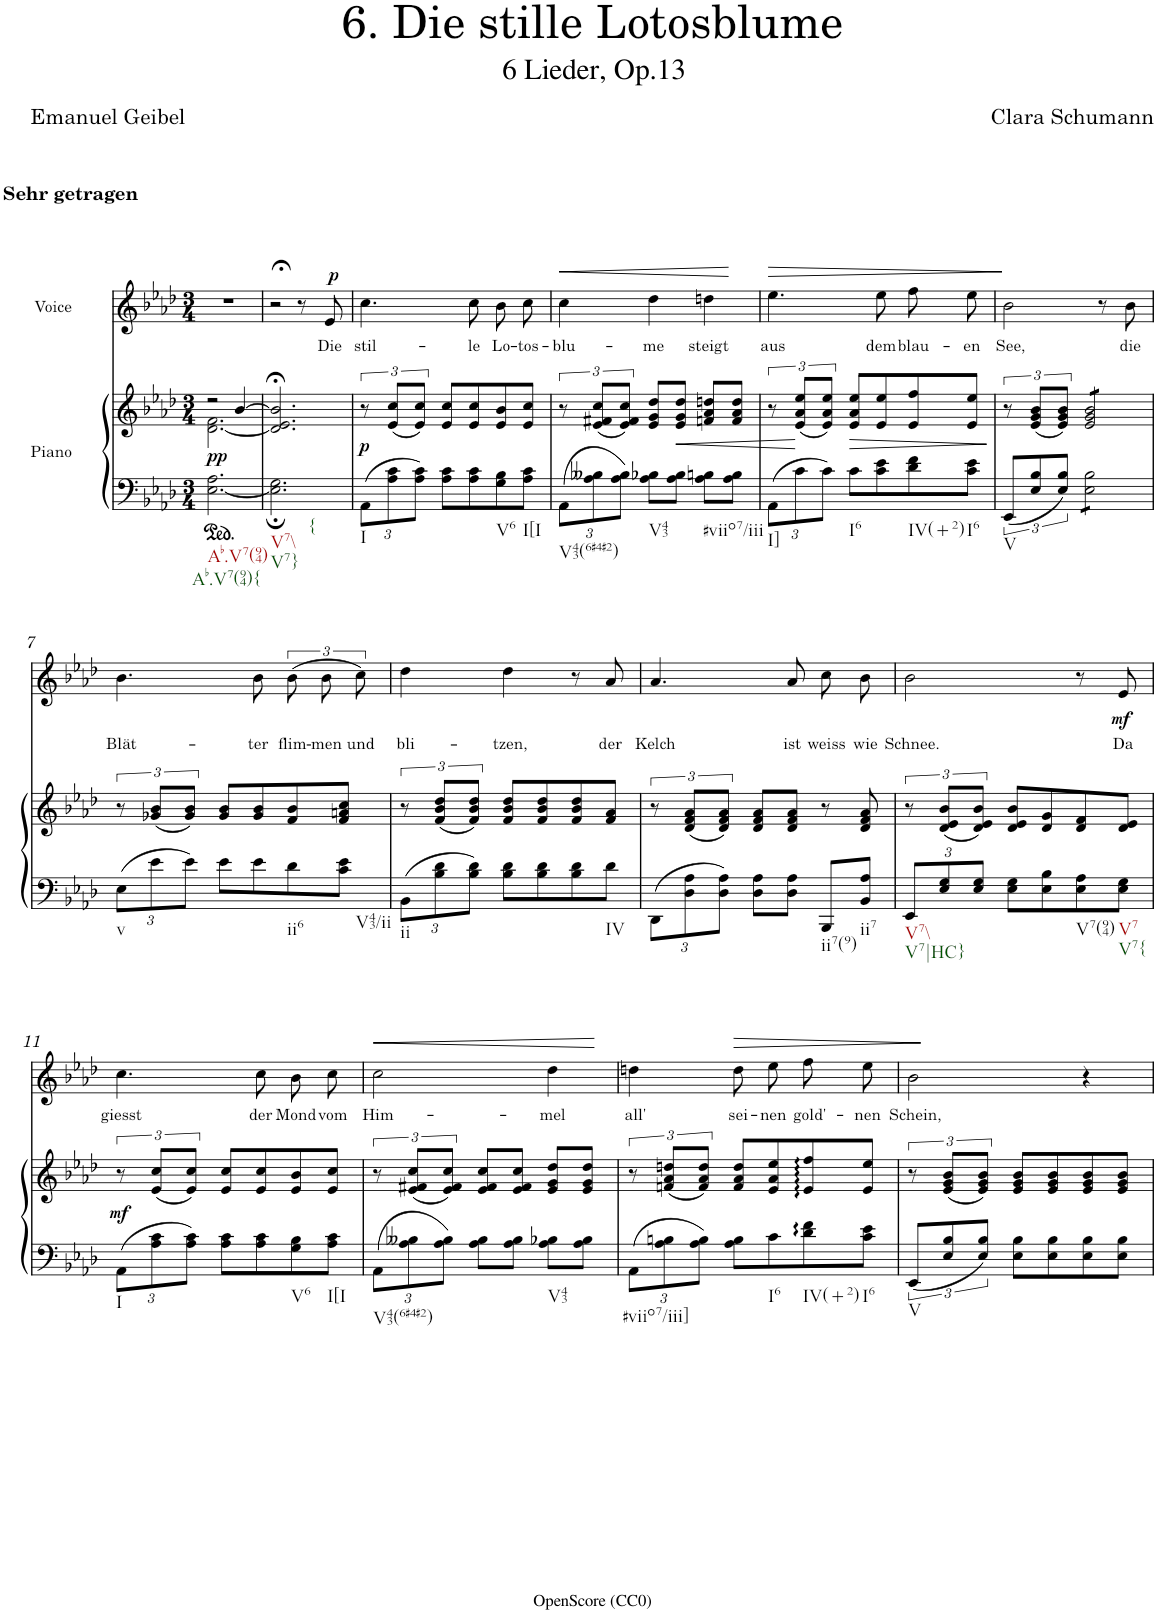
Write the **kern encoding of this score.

**kern	**kern	**dynam	**kern	**text	**dynam
*part2	*part2	*part2	*part1	*part1	*part1
*staff3	*staff2	*staff2/3	*staff1	*staff1	*staff1
*I"Piano	*	*	*I"Voice	*	*
*I'Pno	*	*	*	*	*
*clefF4	*clefG2	*	*clefG2	*	*
*k[b-e-a-d-]	*k[b-e-a-d-]	*	*k[b-e-a-d-]	*	*
*M3/4	*M3/4	*	*M3/4	*	*
=1	=1	=1	=1	=1	=1
*	*^	*	*	*	*
!	!	!	!	!LO:TX:a:B:t=Sehr getragen	!	!
!LO:TX:b:t=Ab.V7(94)	!	!	!	!	!	!
!LO:TX:b:t=Ab.V7(94){	!	!	!	!	!	!
!	!	!	!LO:DY:b	!	!	!
[2.E-\ 2.A-\	2r	[2.d-\ 2.f\	pp	2.r	.	.
.	[4b-/	.	.	.	.	.
*	*v	*v	*	*	*	*
=2	=2	=2	=2	=2	=2
!LO:TX:b:t=V7\\	!	!	!	!	!
!LO:TX:b:t=V7}	!	!	!	!	!
!LO:TX:b:t={	!	!	!	!	!
2.E-\]; 2.G\;	2.d-/];< 2.e-/;< 2.b-/];<	.	2r;<	.	.
.	.	.	8r	.	.
!	!	!	!	!LO:LY:b	!LO:DY:a
.	.	.	8e-/	Die	p
=3	=3	=3	=3	=3	=3
*Xbrackettup	*	*	*	*	*
!LO:TX:b:t=I	!	!	!	!	!
!	!	!LO:DY:b	!	!LO:LY:b	!
12AA-\L	12r	p	4.cc\	stil-	.
12A-\ 12c\	(12e-/ 12cc/L	.	.	.	.
12A-\ 12c\J	12e-/ 12cc/J)	.	.	.	.
8A-\ 8c\L	8e-/ 8cc/L	.	.	.	.
!	!	!	!	!LO:LY:b	!
8A-\ 8c\	8e-/ 8cc/	.	8cc\	-le	.
!LO:TX:b:t=V6	!	!	!	!	!
!	!	!	!	!LO:LY:b	!
8G\ 8B-\	8e-/ 8b-/	.	8b-\L	Lo-	.
!LO:TX:b:t=I[I	!	!	!	!	!
!	!	!	!	!LO:LY:b	!
8A-\ 8c\J	8e-/ 8cc/J	.	8cc\J	-tos-	.
=4	=4	=4	=4	=4	=4
!LO:TX:b:t=V43(6#4#2)	!	!	!	!	!
!	!	!	!	!LO:LY:b	!LO:HP:b
12AA-\L	12r	.	4cc\	-blu-	<
12A-\ 12B--X\	(12e-/ 12f#X/ 12cc/L	.	.	.	.
12A-\ 12B--\J	12e-/ 12f#/ 12cc/J)	.	.	.	.
!LO:TX:b:t=V43	!	!	!	!	!
!	!	!	!	!LO:LY:b	!
8A-\ 8B-X\L	8e-/ 8g/ 8dd-/L	.	4dd-\	-me	.
!	!	!LO:HP:b	!	!	!
8A-\ 8B-\J	8e-/ 8g/ 8dd-/J	<	.	.	.
!LO:TX:b:t=#viio7/iii	!	!	!	!	!
!	!	!	!	!LO:LY:b	!
8A-\ 8Bn\L	8fn/ 8a-/ 8ddn/L	.	4ddn\	steigt	.
8A-\ 8B\J	8f/ 8a-/ 8dd/J	.	.	.	.
.	.	.	.	.	[
=5	=5	=5	=5	=5	=5
!LO:TX:b:t=I]	!	!	!	!	!
!	!	!	!	!LO:LY:b	!LO:HP:b
12AA-\L	12r	.	4.ee-\	aus	>
12c\	(12e-/ 12a-/ 12ee-/L	[	.	.	.
12c\J	12e-/ 12a-/ 12ee-/J)	.	.	.	.
!LO:TX:b:t=I6	!	!	!	!	!
!	!	!LO:HP:b	!	!	!
8c\L	8e-/ 8a-/ 8ee-/L	>	.	.	.
!	!	!	!	!LO:LY:b	!
8c\ 8e-\	8e-/ 8ee-/	.	8ee-\	dem	.
!LO:TX:b:t=IV(+2)	!	!	!	!	!
!	!	!	!	!LO:LY:b	!
8d-\ 8f\	8e-/ 8ff/	.	8ff\L	blau-	.
!LO:TX:b:t=I6	!	!	!	!	!
!	!	!	!	!LO:LY:b	!
8c\ 8e-\J	8e-/ 8ee-/J	.	8ee-\J	-en	.
.	.	]	.	.	]
=6	=6	=6	=6	=6	=6
*brackettup	*	*	*	*	*
!LO:TX:b:t=V	!	!	!	!	!
!	!	!	!	!LO:LY:b	!
12EE-/L	12r	.	2b-\	See,	.
12E-/ 12B-/	(12e-/ 12g/ 12b-/L	.	.	.	.
12E-/ 12B-/J	12e-/ 12g/ 12b-/J)	.	.	.	.
*tremolo	*	*	*	*	*
*	*tremolo	*	*	*	*
8E-\ 8B-\L	8e-/ 8g/ 8b-/L	.	.	.	.
8E-\ 8B-\	8e-/ 8g/ 8b-/	.	.	.	.
8E-\ 8B-\	8e-/ 8g/ 8b-/	.	8r	.	.
!	!	!	!	!LO:LY:b	!
8E-\ 8B-\J	8e-/ 8g/ 8b-/J	.	8b-\	die	.
*	*Xtremolo	*	*	*	*
*Xtremolo	*	*	*	*	*
!!LO:LB:g=z
=7	=7	=7	=7	=7	=7
*Xbrackettup	*	*	*	*	*
!LO:TX:b:t=v	!	!	!	!	!
!	!	!	!	!LO:LY:b	!
12E-\L	12r	.	4.b-\	Blät-	.
12e-\	(12g-X/ 12b-/L	.	.	.	.
12e-\J	12g-/ 12b-/J)	.	.	.	.
8e-\L	8g-/ 8b-/L	.	.	.	.
!	!	!	!	!LO:LY:b	!
8e-\	8g-/ 8b-/	.	8b-\	-ter	.
!LO:TX:b:t=ii6	!	!	!	!	!
!	!	!	!	!LO:LY:b	!
8d-\	8f/ 8b-/	.	(12b-\L	flim-	.
!	!	!	!	!LO:LY:b	!
.	.	.	12b-\	-men	.
!LO:TX:b:t=V43/ii	!	!	!	!	!
8c\ 8e-\J	8f/ 8an/ 8cc/J	.	.	.	.
!	!	!	!	!LO:LY:b	!
.	.	.	12cc\J)	und	.
=8	=8	=8	=8	=8	=8
!LO:TX:b:t=ii	!	!	!	!	!
!	!	!	!	!LO:LY:b	!
12BB-\L	12r	.	4dd-\	bli-	.
12B-\ 12d-\	(12f/ 12b-/ 12dd-/L	.	.	.	.
12B-\ 12d-\J	12f/ 12b-/ 12dd-/J)	.	.	.	.
!	!	!	!	!LO:LY:b	!
8B-\ 8d-\L	8f/ 8b-/ 8dd-/L	.	4dd-\	-tzen,	.
8B-\ 8d-\	8f/ 8b-/ 8dd-/	.	.	.	.
8B-\ 8d-\	8f/ 8b-/ 8dd-/	.	8r	.	.
!LO:TX:b:t=IV	!	!	!	!	!
!	!	!	!	!LO:LY:b	!
8d-\J	8f/ 8a-/J	.	8a-/	der	.
=9	=9	=9	=9	=9	=9
!	!	!	!	!LO:LY:b	!
12DD-\L	12r	.	4.a-/	Kelch	.
12D-\ 12A-\	(12d-/ 12f/ 12a-/L	.	.	.	.
12D-\ 12A-\J	12d-/ 12f/ 12a-/J)	.	.	.	.
8D-\ 8A-\L	8d-/ 8f/ 8a-/L	.	.	.	.
!	!	!	!	!LO:LY:b	!
8D-\ 8A-\J	8d-/ 8f/ 8a-/J	.	8a-/	ist	.
!LO:TX:b:t=ii7(9)	!	!	!	!	!
!	!	!	!	!LO:LY:b	!
8BBB-/L	8r	.	8cc\L	weiss	.
!LO:TX:b:t=ii7	!	!	!	!	!
!	!	!	!	!LO:LY:b	!
8BB-/ 8A-/J	8d-/ 8f/ 8a-/	.	8b-\J	wie	.
=10	=10	=10	=10	=10	=10
!LO:TX:b:t=V7\\	!	!	!	!	!
!LO:TX:b:t=V7|HC}	!	!	!	!	!
!	!	!	!	!LO:LY:b	!
12EE-/L	12r	.	2b-\	Schnee.	.
12E-/ 12G/	(12d-/ 12e-/ 12b-/L	.	.	.	.
12E-/ 12G/J	12d-/ 12e-/ 12b-/J)	.	.	.	.
8E-\ 8G\L	8d-/ 8e-/ 8b-/L	.	.	.	.
8E-\ 8B-\	8d-/ 8g/	.	.	.	.
!LO:TX:b:t=V7(94)	!	!	!	!	!
8E-\ 8A-\	8d-/ 8f/	.	8r	.	.
!LO:TX:b:t=V7	!	!	!	!	!
!LO:TX:b:t=V7{	!	!	!	!	!
!	!	!	!	!LO:LY:b	!LO:DY:b
8E-\ 8G\J	8d-/ 8e-/J	.	8e-/	Da	mf
!!LO:LB:g=z
=11	=11	=11	=11	=11	=11
!LO:TX:b:t=I	!	!	!	!	!
!	!	!LO:DY:b	!	!LO:LY:b	!
12AA-\L	12r	mf	4.cc\	giesst	.
12A-\ 12c\	(12e-/ 12cc/L	.	.	.	.
12A-\ 12c\J	12e-/ 12cc/J)	.	.	.	.
8A-\ 8c\L	8e-/ 8cc/L	.	.	.	.
!	!	!	!	!LO:LY:b	!
8A-\ 8c\	8e-/ 8cc/	.	8cc\	der	.
!LO:TX:b:t=V6	!	!	!	!	!
!	!	!	!	!LO:LY:b	!
8G\ 8B-\	8e-/ 8b-/	.	8b-\L	Mond	.
!LO:TX:b:t=I[I	!	!	!	!	!
!	!	!	!	!LO:LY:b	!
8A-\ 8c\J	8e-/ 8cc/J	.	8cc\J	vom	.
=12	=12	=12	=12	=12	=12
!LO:TX:b:t=V43(6#4#2)	!	!	!	!	!
!	!	!	!	!LO:LY:b	!LO:HP:b
12AA-\L	12r	.	2cc\	Him-	<
12A-\ 12B--X\	(12e-/ 12f#X/ 12cc/L	.	.	.	.
12A-\ 12B--\J	12e-/ 12f#/ 12cc/J)	.	.	.	.
8A-\ 8B--\L	8e-/ 8f#/ 8cc/L	.	.	.	.
8A-\ 8B--\J	8e-/ 8f#/ 8cc/J	.	.	.	.
!LO:TX:b:t=V43	!	!	!	!	!
!	!	!	!	!LO:LY:b	!
8A-\ 8B-X\L	8e-/ 8g/ 8dd-/L	.	4dd-\	-mel	.
8A-\ 8B-\J	8e-/ 8g/ 8dd-/J	.	.	.	.
.	.	.	.	.	[
=13	=13	=13	=13	=13	=13
!LO:TX:b:t=#viio7/iii]	!	!	!	!	!
!	!	!	!	!LO:LY:b	!
12AA-\L	12r	.	4ddn\	all'	.
12A-\ 12Bn\	(12fn/ 12a-/ 12ddn/L	.	.	.	.
12A-\ 12B\J	12f/ 12a-/ 12dd/J)	.	.	.	.
!	!	!	!	!LO:LY:b	!LO:HP:b
8A-\ 8B\L	8f/ 8a-/ 8dd/L	.	8dd\L	sei-	>
!LO:TX:b:t=I6	!	!	!	!	!
!	!	!	!	!LO:LY:b	!
8c\	8e-/ 8a-/ 8ee-/	.	8ee-\J	-nen	.
!LO:TX:b:t=IV(+2)	!	!	!	!	!
!	!	!	!	!LO:LY:b	!
8d-\ 8f\	8e-/ 8ff/	.	8ff\L	gold'-	.
!LO:TX:b:t=I6	!	!	!	!	!
!	!	!	!	!LO:LY:b	!
8c\ 8e-\J	8e-/ 8ee-/J	.	8ee-\J	-nen	.
.	.	.	.	.	]
=14	=14	=14	=14	=14	=14
*brackettup	*	*	*	*	*
!LO:TX:b:t=V	!	!	!	!	!
!	!	!	!	!LO:LY:b	!
12EE-/L	12r	.	2b-\	Schein,	.
12E-/ 12B-/	(12e-/ 12g/ 12b-/L	.	.	.	.
12E-/ 12B-/J	12e-/ 12g/ 12b-/J)	.	.	.	.
8E-\ 8B-\L	8e-/ 8g/ 8b-/L	.	.	.	.
8E-\ 8B-\	8e-/ 8g/ 8b-/	.	.	.	.
8E-\ 8B-\	8e-/ 8g/ 8b-/	.	4r	.	.
8E-\ 8B-\J	8e-/ 8g/ 8b-/J	.	.	.	.
=	=	=	=	=	=
*-	*-	*-	*-	*-	*-
